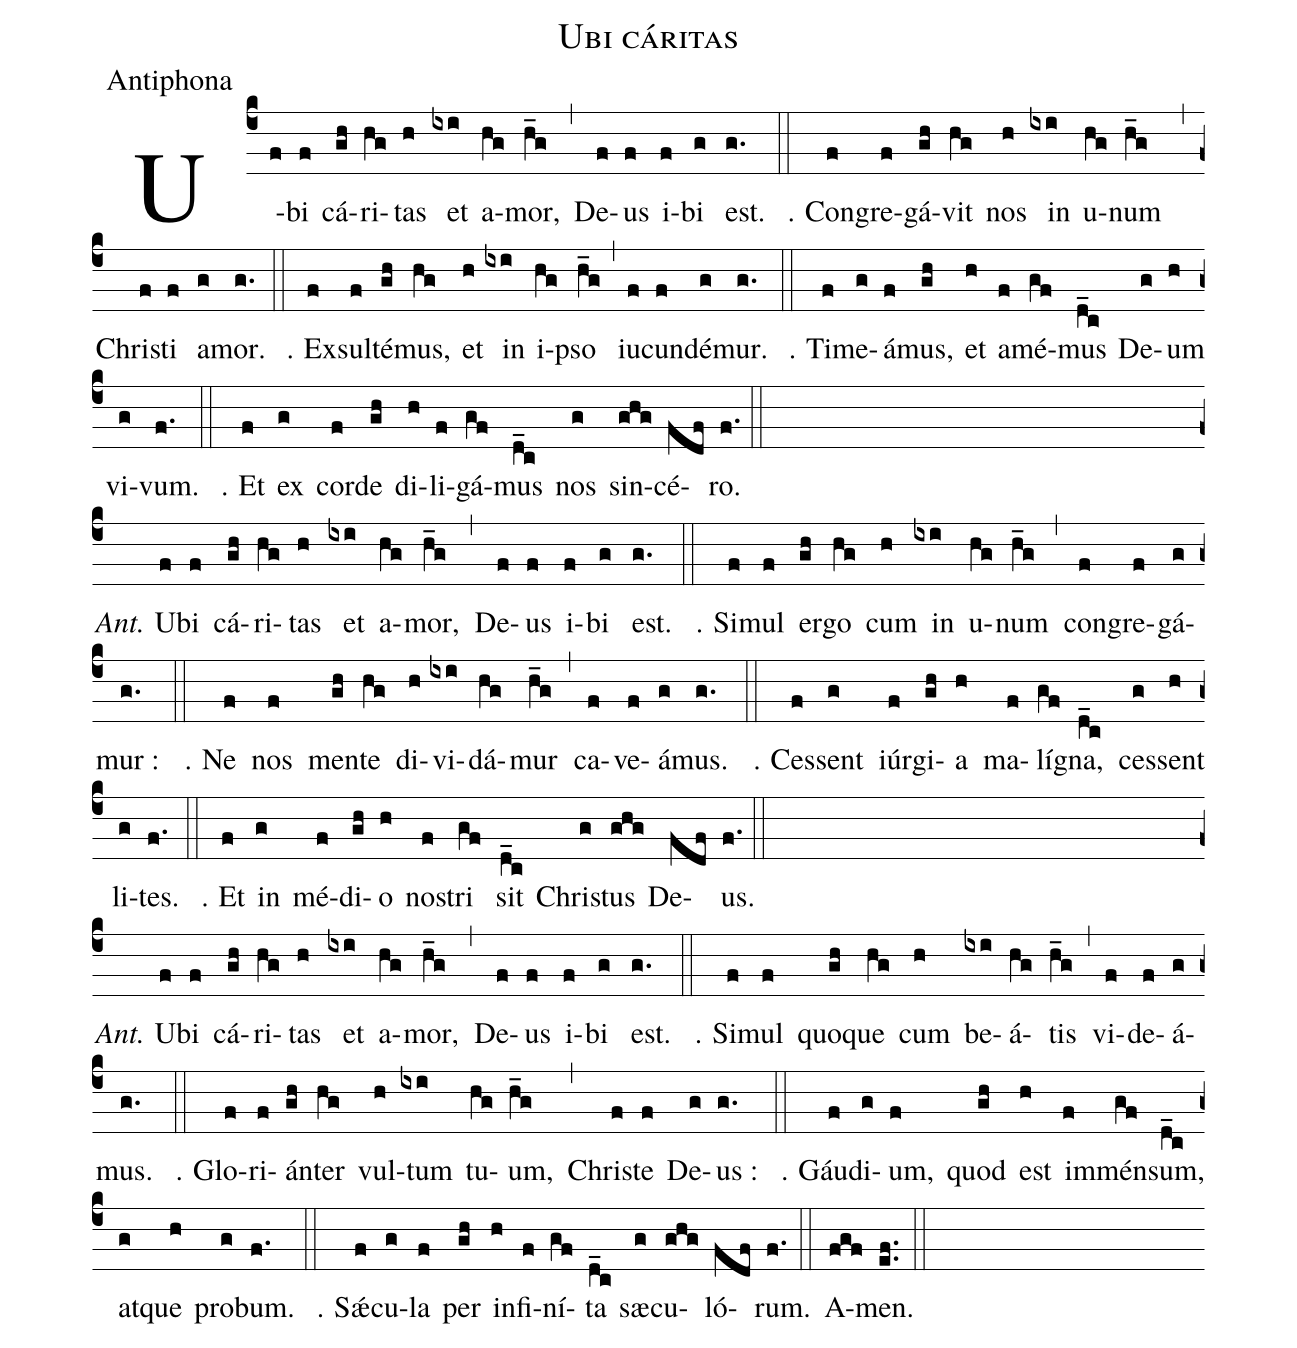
name:Ubi cáritas;
office-part:Antiphona;
%%
(c4) U(f)bi(f) cá(gh)ri(hg)tas (h) et(ixi) a(hg)mor,(h_g) (,)
De(f)us(f) i(f)bi(g) est.(g.) (::)

℣. Con(f)gre(f)gá(gh)vit(hg) nos (h) in(ixi) u(hg)num(h_g) (,)
Chri(f)sti(f) a(g)mor.(g.) (::)

℣. Ex(f)sul(f)té(gh)mus,(hg) et (h) in(ixi) i(hg)pso(h_g) (,)
iu(f)cun(f)dé(g)mur.(g.) (::)

℣. Ti(f)me(g)á(f)mus,(gh) et(h) a(f)mé(gf)mus(d_c) De(g)um(h) vi(g)vum.(f.) (::)

℣. Et(f) ex(g) cor(f)de(gh) di(h)li(f)gá(gf)mus(d_c) nos(g) sin(ghg)cé(fdf)ro.(f.) (::Z)


<i>Ant.</i> {U}(f)bi(f) cá(gh)ri(hg)tas (h) et(ixi) a(hg)mor,(h_g) (,)
De(f)us(f) i(f)bi(g) est.(g.) (::)

℣. Si(f)mul(f) er(gh)go(hg) cum(h) in(ixi) u(hg)num(h_g) (,)
con(f)gre(f)gá(g)mur :(g.) (::)

℣. Ne(f) nos(f) men(gh)te(hg) di(h)vi(ixi)dá(hg)mur(h_g) (,)
ca(f)ve(f)á(g)mus.(g.) (::)

℣. Ces(f)sent(g) iúr(f)gi(gh)a(h) ma(f)lí(gf)gna,(d_c) ces(g)sent(h) li(g)tes.(f.) (::)

℣. Et(f) in(g) mé(f)di(gh)o(h) no(f)stri(gf) sit(d_c) Chri(g)stus(ghg) De(fdf)us.(f.) (::Z)


<i>Ant.</i> {U}(f)bi(f) cá(gh)ri(hg)tas (h) et(ixi) a(hg)mor,(h_g) (,)
De(f)us(f) i(f)bi(g) est.(g.) (::)

℣. Si(f)mul(f) quo(gh)que(hg) cum(h) be(ixi)á(hg)tis(h_g) (,)
vi(f)de(f)á(g)mus.(g.) (::)

℣. Glo(f)ri(f)án(gh)ter(hg) vul(h)tum(ixi) tu(hg)um,(h_g) (,)
Chri(f)ste(f) De(g)us :(g.) (::)

℣. Gáu(f)di(g)um,(f) quod(gh) est(h) im(f)mén(gf)sum,(d_c) at(g)que(h) pro(g)bum.(f.) (::)

℣. Sǽ(f)cu(g)la(f) per(gh) in(h)fi(f)ní(gf)ta(d_c) sæ(g)cu(ghg)ló(fdf)rum.(f.) (::)

A(fgf)men.(ef..) (::)
